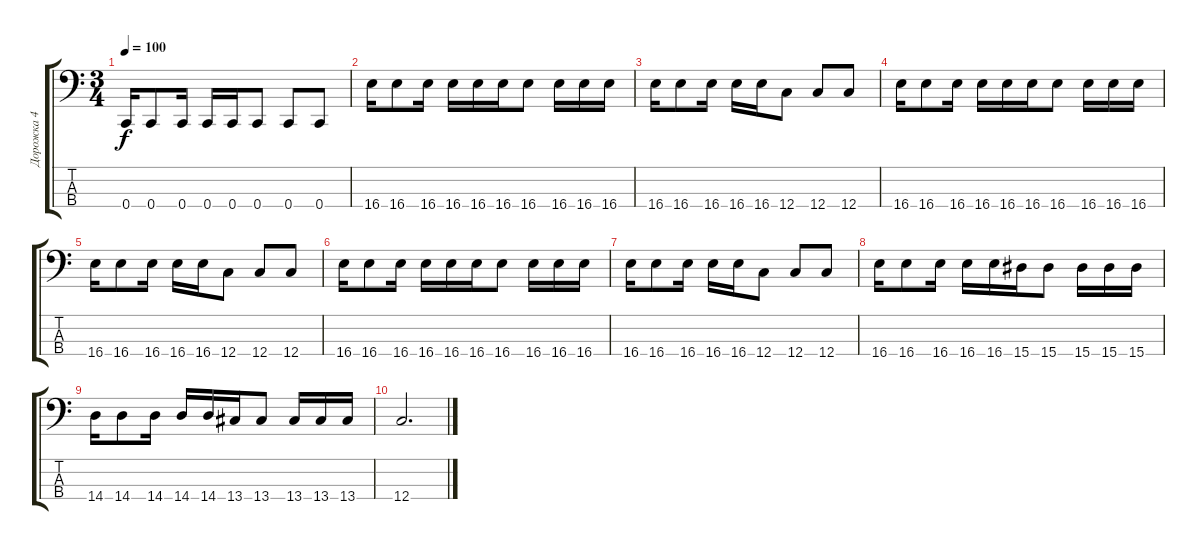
\track ("Дорожка 4" "Дорожка 4") {instrument electricbassfinger}
\staff {score tabs}
\tuning (F2 C2 G1 C1) {hide}
\ts (3 4)
\tempo 100
\clef f4
\ks c
0.4.16{dy f} 0.4.8 0.4.16 0.4.16 0.4.16 0.4.8 0.4.8 0.4.8 |
16.4.16 16.4.8 16.4.16 16.4.16 16.4.16 16.4.16 16.4.8 16.4.16 16.4.16 16.4.16 |
16.4.16 16.4.8 16.4.16 16.4.16 16.4.16 12.4.8 12.4.8 12.4.8 |
16.4.16 16.4.8 16.4.16 16.4.16 16.4.16 16.4.16 16.4.8 16.4.16 16.4.16 16.4.16 |
16.4.16 16.4.8 16.4.16 16.4.16 16.4.16 12.4.8 12.4.8 12.4.8 |
16.4.16 16.4.8 16.4.16 16.4.16 16.4.16 16.4.16 16.4.8 16.4.16 16.4.16 16.4.16 |
16.4.16 16.4.8 16.4.16 16.4.16 16.4.16 12.4.8 12.4.8 12.4.8 |
16.4.16 16.4.8 16.4.16 16.4.16 16.4.16 15.4.16 15.4.8 15.4.16 15.4.16 15.4.16 |
14.4.16 14.4.8 14.4.16 14.4.16 14.4.16 13.4.16 13.4.8 13.4.16 13.4.16 13.4.16 |
12.4.2{d}
